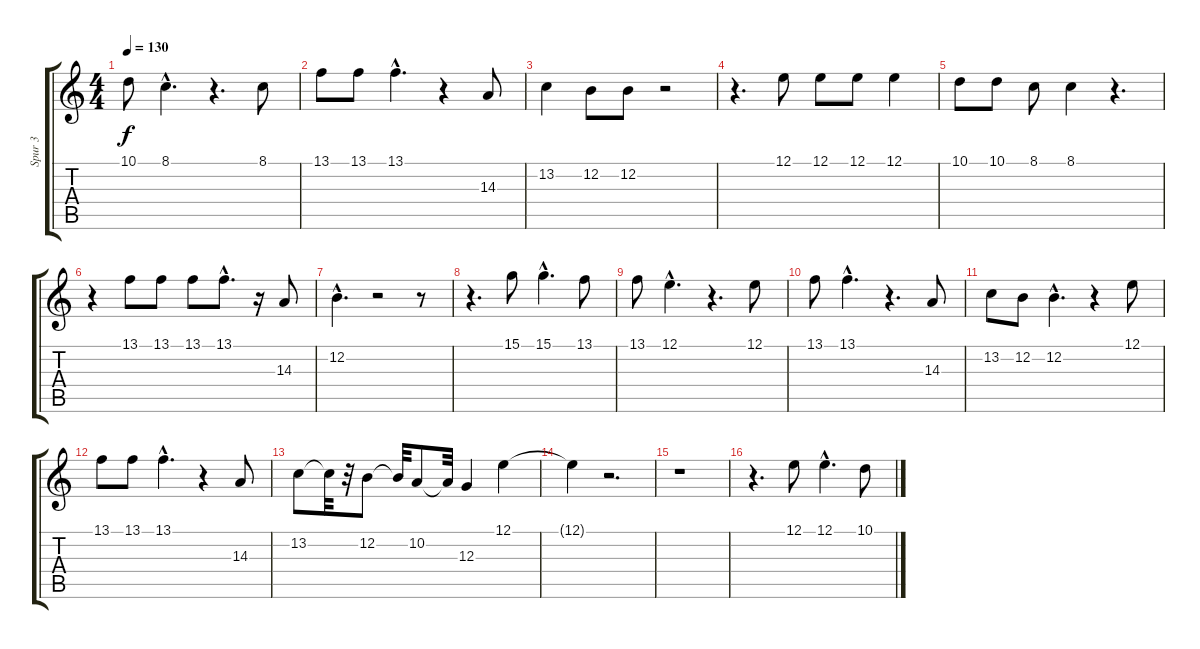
\track ("Spur 3" "Spur 3") {instrument trumpet}
\staff {score tabs}
\tuning (E4 B3 G3 D3 A2 E2) {hide}
\ts (4 4)
\tempo 130
\clef g2
\ks c
10.1.8{dy f} 8.1{hac}.4{d} r.4{d} 8.1.8 |
13.1.8 13.1.8 13.1{hac}.4{d} r.4 14.3.8 |
13.2.4 12.2.8 12.2.8 r.2 |
r.4{d} 12.1.8 12.1.8 12.1.8 12.1.4 |
10.1.8 10.1.8 8.1.8 8.1.4 r.4{d} |
r.4 13.1.8 13.1.8 13.1.8 13.1{hac}.8{d} r.16 14.3.8 |
12.2{hac}.4{d} r.2 r.8 |
r.4{d} 15.1.8 15.1{hac}.4{d} 13.1.8 |
13.1.8 12.1{hac}.4{d} r.4{d} 12.1.8 |
13.1.8 13.1{hac}.4{d} r.4{d} 14.3.8 |
13.2.8 12.2.8 12.2{hac}.4{d} r.4 12.1.8 |
13.1.8 13.1.8 13.1{hac}.4{d} r.4 14.3.8 |
13.2.8 13.2{t}.32 r.32 12.2.8 12.2{t}.32 10.2.8 10.2{t}.32 12.3.4 12.1.4 |
12.1{t}.4 r.2{d} |
r.1 |
r.4{d} 12.1.8 12.1{hac}.4{d} 10.1.8
